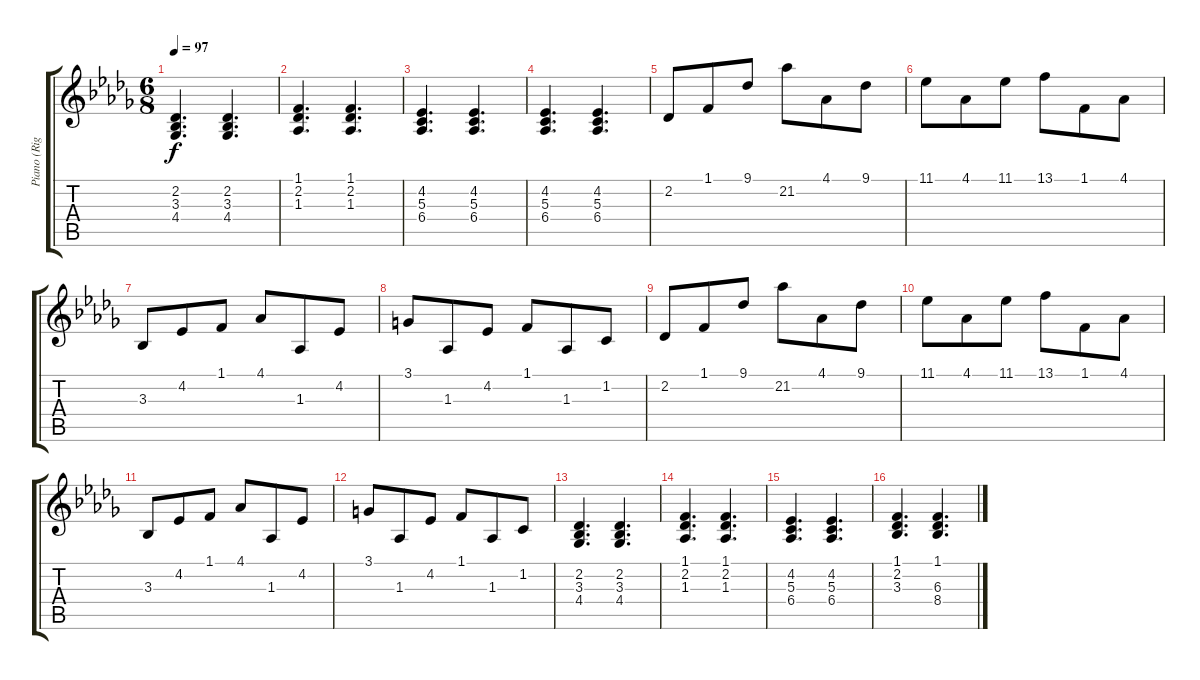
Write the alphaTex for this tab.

\track ("Piano (Right Hand)" "Piano (Rig") {instrument brightacousticpiano}
\staff {score tabs}
\tuning (E4 B3 G3 D3 A2 E2) {hide}
\ts (6 8)
\tempo 97
\clef g2
\ks db
(2.2 3.3 4.4).4{d dy f} (2.2 3.3 4.4).4{d} |
(1.1 2.2 1.3).4{d} (1.1 2.2 1.3).4{d} |
(4.2 5.3 6.4).4{d} (4.2 5.3 6.4).4{d} |
(4.2 5.3 6.4).4{d} (4.2 5.3 6.4).4{d} |
2.2.8 1.1.8 9.1.8 21.2.8 4.1.8 9.1.8 |
11.1.8 4.1.8 11.1.8 13.1.8 1.1.8 4.1.8 |
3.3.8 4.2.8 1.1.8 4.1.8 1.3.8 4.2.8 |
3.1.8 1.3.8 4.2.8 1.1.8 1.3.8 1.2.8 |
2.2.8 1.1.8 9.1.8 21.2.8 4.1.8 9.1.8 |
11.1.8 4.1.8 11.1.8 13.1.8 1.1.8 4.1.8 |
3.3.8 4.2.8 1.1.8 4.1.8 1.3.8 4.2.8 |
3.1.8 1.3.8 4.2.8 1.1.8 1.3.8 1.2.8 |
(2.2 3.3 4.4).4{d} (2.2 3.3 4.4).4{d} |
(1.1 2.2 1.3).4{d} (1.1 2.2 1.3).4{d} |
(4.2 5.3 6.4).4{d} (4.2 5.3 6.4).4{d} |
(1.1 2.2 3.3).4{d} (1.1 6.3 8.4).4{d}
